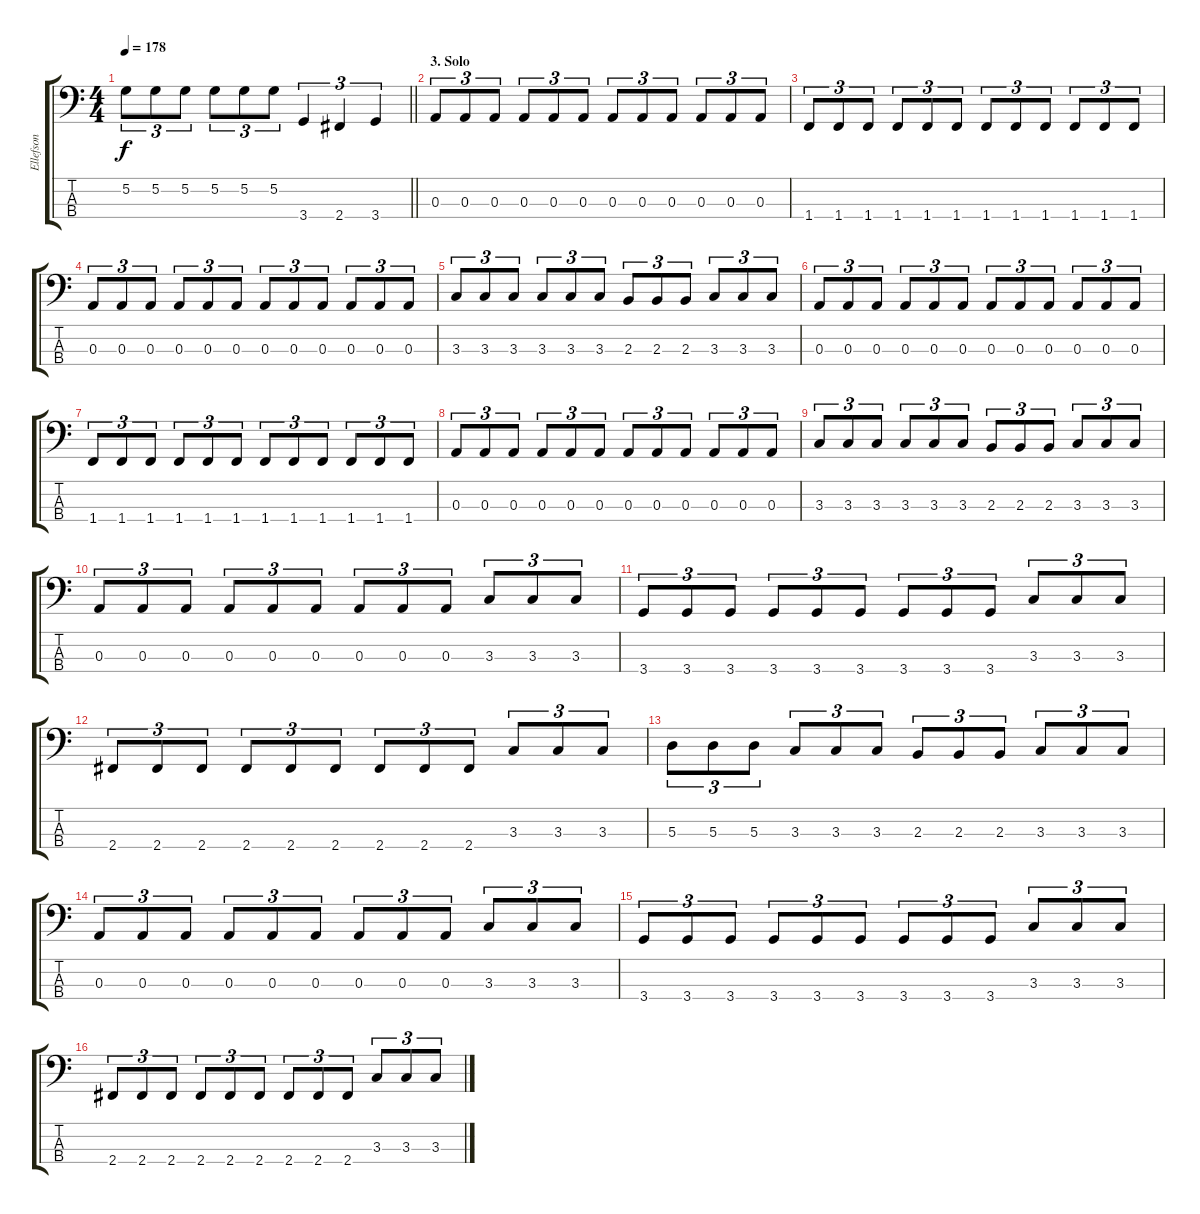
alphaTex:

\track ("Ellefson" "Ellefson") {instrument electricbasspick}
\staff {score tabs}
\tuning (G2 D2 A1 E1) {hide}
\ts (4 4)
\tempo 178
\clef f4
\barLineRight lightlight
\ks c
5.2.8{tu (3 2) dy f} 5.2.8{tu (3 2)} 5.2.8{tu (3 2)} 5.2.8{tu (3 2)} 5.2.8{tu (3 2)} 5.2.8{tu (3 2)} 3.4.4{tu (3 2)} 2.4.4{tu (3 2)} 3.4.4{tu (3 2)} |
\section ("" "3. Solo")
0.3.8{tu (3 2)} 0.3.8{tu (3 2)} 0.3.8{tu (3 2)} 0.3.8{tu (3 2)} 0.3.8{tu (3 2)} 0.3.8{tu (3 2)} 0.3.8{tu (3 2)} 0.3.8{tu (3 2)} 0.3.8{tu (3 2)} 0.3.8{tu (3 2)} 0.3.8{tu (3 2)} 0.3.8{tu (3 2)} |
1.4.8{tu (3 2)} 1.4.8{tu (3 2)} 1.4.8{tu (3 2)} 1.4.8{tu (3 2)} 1.4.8{tu (3 2)} 1.4.8{tu (3 2)} 1.4.8{tu (3 2)} 1.4.8{tu (3 2)} 1.4.8{tu (3 2)} 1.4.8{tu (3 2)} 1.4.8{tu (3 2)} 1.4.8{tu (3 2)} |
0.3.8{tu (3 2)} 0.3.8{tu (3 2)} 0.3.8{tu (3 2)} 0.3.8{tu (3 2)} 0.3.8{tu (3 2)} 0.3.8{tu (3 2)} 0.3.8{tu (3 2)} 0.3.8{tu (3 2)} 0.3.8{tu (3 2)} 0.3.8{tu (3 2)} 0.3.8{tu (3 2)} 0.3.8{tu (3 2)} |
3.3.8{tu (3 2)} 3.3.8{tu (3 2)} 3.3.8{tu (3 2)} 3.3.8{tu (3 2)} 3.3.8{tu (3 2)} 3.3.8{tu (3 2)} 2.3.8{tu (3 2)} 2.3.8{tu (3 2)} 2.3.8{tu (3 2)} 3.3.8{tu (3 2)} 3.3.8{tu (3 2)} 3.3.8{tu (3 2)} |
0.3.8{tu (3 2)} 0.3.8{tu (3 2)} 0.3.8{tu (3 2)} 0.3.8{tu (3 2)} 0.3.8{tu (3 2)} 0.3.8{tu (3 2)} 0.3.8{tu (3 2)} 0.3.8{tu (3 2)} 0.3.8{tu (3 2)} 0.3.8{tu (3 2)} 0.3.8{tu (3 2)} 0.3.8{tu (3 2)} |
1.4.8{tu (3 2)} 1.4.8{tu (3 2)} 1.4.8{tu (3 2)} 1.4.8{tu (3 2)} 1.4.8{tu (3 2)} 1.4.8{tu (3 2)} 1.4.8{tu (3 2)} 1.4.8{tu (3 2)} 1.4.8{tu (3 2)} 1.4.8{tu (3 2)} 1.4.8{tu (3 2)} 1.4.8{tu (3 2)} |
0.3.8{tu (3 2)} 0.3.8{tu (3 2)} 0.3.8{tu (3 2)} 0.3.8{tu (3 2)} 0.3.8{tu (3 2)} 0.3.8{tu (3 2)} 0.3.8{tu (3 2)} 0.3.8{tu (3 2)} 0.3.8{tu (3 2)} 0.3.8{tu (3 2)} 0.3.8{tu (3 2)} 0.3.8{tu (3 2)} |
3.3.8{tu (3 2)} 3.3.8{tu (3 2)} 3.3.8{tu (3 2)} 3.3.8{tu (3 2)} 3.3.8{tu (3 2)} 3.3.8{tu (3 2)} 2.3.8{tu (3 2)} 2.3.8{tu (3 2)} 2.3.8{tu (3 2)} 3.3.8{tu (3 2)} 3.3.8{tu (3 2)} 3.3.8{tu (3 2)} |
0.3.8{tu (3 2)} 0.3.8{tu (3 2)} 0.3.8{tu (3 2)} 0.3.8{tu (3 2)} 0.3.8{tu (3 2)} 0.3.8{tu (3 2)} 0.3.8{tu (3 2)} 0.3.8{tu (3 2)} 0.3.8{tu (3 2)} 3.3.8{tu (3 2)} 3.3.8{tu (3 2)} 3.3.8{tu (3 2)} |
3.4.8{tu (3 2)} 3.4.8{tu (3 2)} 3.4.8{tu (3 2)} 3.4.8{tu (3 2)} 3.4.8{tu (3 2)} 3.4.8{tu (3 2)} 3.4.8{tu (3 2)} 3.4.8{tu (3 2)} 3.4.8{tu (3 2)} 3.3.8{tu (3 2)} 3.3.8{tu (3 2)} 3.3.8{tu (3 2)} |
2.4.8{tu (3 2)} 2.4.8{tu (3 2)} 2.4.8{tu (3 2)} 2.4.8{tu (3 2)} 2.4.8{tu (3 2)} 2.4.8{tu (3 2)} 2.4.8{tu (3 2)} 2.4.8{tu (3 2)} 2.4.8{tu (3 2)} 3.3.8{tu (3 2)} 3.3.8{tu (3 2)} 3.3.8{tu (3 2)} |
5.3.8{tu (3 2)} 5.3.8{tu (3 2)} 5.3.8{tu (3 2)} 3.3.8{tu (3 2)} 3.3.8{tu (3 2)} 3.3.8{tu (3 2)} 2.3.8{tu (3 2)} 2.3.8{tu (3 2)} 2.3.8{tu (3 2)} 3.3.8{tu (3 2)} 3.3.8{tu (3 2)} 3.3.8{tu (3 2)} |
0.3.8{tu (3 2)} 0.3.8{tu (3 2)} 0.3.8{tu (3 2)} 0.3.8{tu (3 2)} 0.3.8{tu (3 2)} 0.3.8{tu (3 2)} 0.3.8{tu (3 2)} 0.3.8{tu (3 2)} 0.3.8{tu (3 2)} 3.3.8{tu (3 2)} 3.3.8{tu (3 2)} 3.3.8{tu (3 2)} |
3.4.8{tu (3 2)} 3.4.8{tu (3 2)} 3.4.8{tu (3 2)} 3.4.8{tu (3 2)} 3.4.8{tu (3 2)} 3.4.8{tu (3 2)} 3.4.8{tu (3 2)} 3.4.8{tu (3 2)} 3.4.8{tu (3 2)} 3.3.8{tu (3 2)} 3.3.8{tu (3 2)} 3.3.8{tu (3 2)} |
2.4.8{tu (3 2)} 2.4.8{tu (3 2)} 2.4.8{tu (3 2)} 2.4.8{tu (3 2)} 2.4.8{tu (3 2)} 2.4.8{tu (3 2)} 2.4.8{tu (3 2)} 2.4.8{tu (3 2)} 2.4.8{tu (3 2)} 3.3.8{tu (3 2)} 3.3.8{tu (3 2)} 3.3.8{tu (3 2)}
